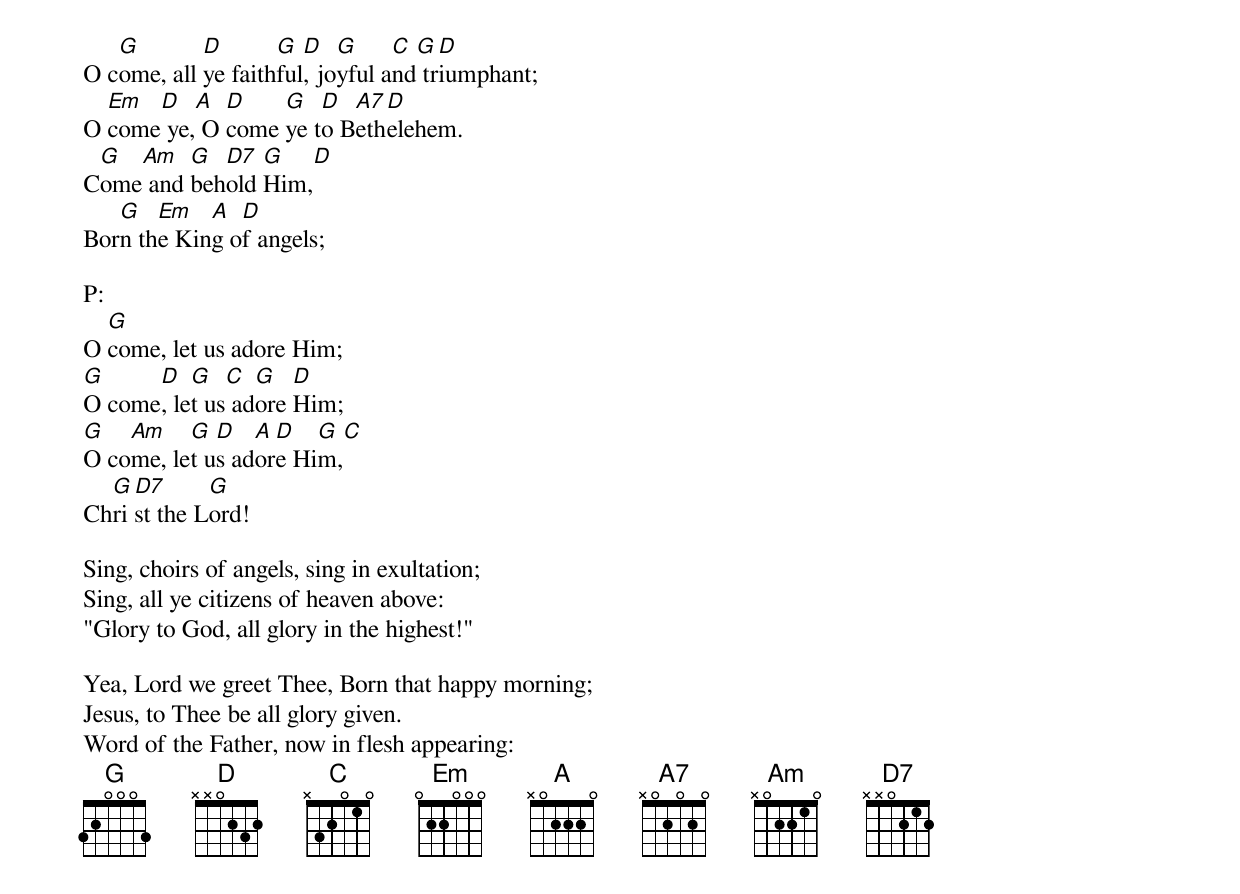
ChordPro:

O c[G]ome, all [D]ye faith[G]ful[D], jo[G]yful a[C]nd[G] tr[D]iumphant;
O [Em]come[D] ye,[A] O [D]come [G]ye t[D]o B[A7]eth[D]elehem.
C[G]ome[Am] and [G]beh[D7]old [G]Him,[D]
Bor[G]n th[Em]e Kin[A]g o[D]f angels;

P:
O [G]come, let us adore Him;
[G]O come[D], le[G]t us[C] ad[G]ore [D]Him;
[G]O co[Am]me, le[G]t u[D]s ad[A]or[D]e Hi[G]m,[C]
Ch[G]ri[D7]st the L[G]ord!

Sing, choirs of angels, sing in exultation;
Sing, all ye citizens of heaven above:
"Glory to God, all glory in the highest!"

Yea, Lord we greet Thee, Born that happy morning;
Jesus, to Thee be all glory given.
Word of the Father, now in flesh appearing:
